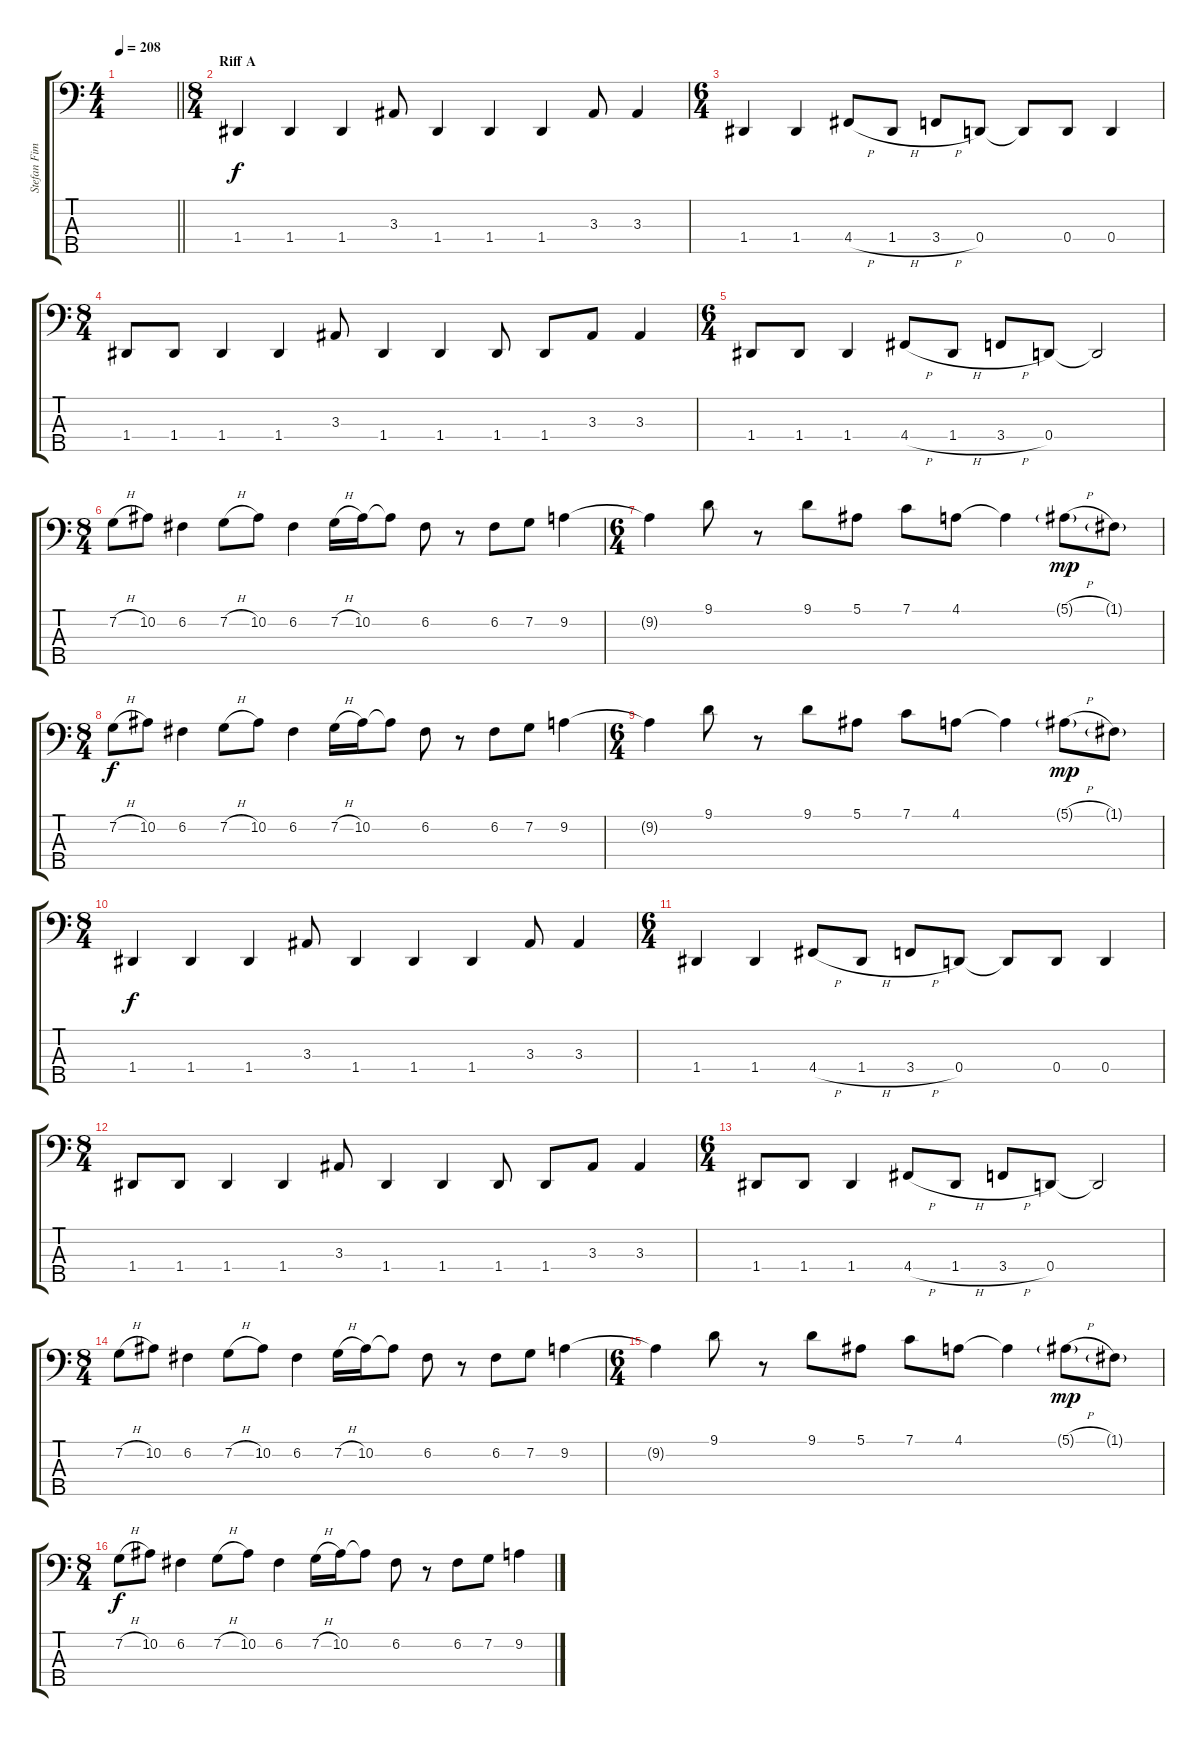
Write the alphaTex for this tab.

\track ("Stefan Fimmers" "Stefan Fim") {instrument electricbassfinger}
\staff {score tabs}
\tuning (F2 C2 G1 D1 A0) {hide}
\ts (4 4)
\tempo 208
\clef f4
\barLineRight lightlight
\ks c
|
\ts (8 4)
\section ("" "Riff A")
1.4.4 1.4.4 1.4.4 3.3.8 1.4.4 1.4.4 1.4.4 3.3.8 3.3.4 |
\ts (6 4)
1.4.4 1.4.4 4.4{h}.8 1.4{h}.8 3.4{h}.8 0.4.8 0.4{t}.8 0.4.8 0.4.4 |
\ts (8 4)
1.4.8 1.4.8 1.4.4 1.4.4 3.3.8 1.4.4 1.4.4 1.4.8 1.4.8 3.3.8 3.3.4 |
\ts (6 4)
1.4.8 1.4.8 1.4.4 4.4{h}.8 1.4{h}.8 3.4{h}.8 0.4.8 0.4{t}.2 |
\ts (8 4)
7.2{h}.8 10.2.8 6.2.4 7.2{h}.8 10.2.8 6.2.4 7.2{h}.16 10.2.16 10.2{t}.8 6.2.8 r.8 6.2.8 7.2.8 9.2.4 |
\ts (6 4)
9.2{t}.4 9.1.8 r.8 9.1.8 5.1.8 7.1.8 4.1.8 4.1{t}.4 5.1{h g}.8{dy mp} 1.1{g}.8 |
\ts (8 4)
7.2{h}.8{dy f} 10.2.8 6.2.4 7.2{h}.8 10.2.8 6.2.4 7.2{h}.16 10.2.16 10.2{t}.8 6.2.8 r.8 6.2.8 7.2.8 9.2.4 |
\ts (6 4)
9.2{t}.4 9.1.8 r.8 9.1.8 5.1.8 7.1.8 4.1.8 4.1{t}.4 5.1{h g}.8{dy mp} 1.1{g}.8 |
\ts (8 4)
1.4.4{dy f} 1.4.4 1.4.4 3.3.8 1.4.4 1.4.4 1.4.4 3.3.8 3.3.4 |
\ts (6 4)
1.4.4 1.4.4 4.4{h}.8 1.4{h}.8 3.4{h}.8 0.4.8 0.4{t}.8 0.4.8 0.4.4 |
\ts (8 4)
1.4.8 1.4.8 1.4.4 1.4.4 3.3.8 1.4.4 1.4.4 1.4.8 1.4.8 3.3.8 3.3.4 |
\ts (6 4)
1.4.8 1.4.8 1.4.4 4.4{h}.8 1.4{h}.8 3.4{h}.8 0.4.8 0.4{t}.2 |
\ts (8 4)
7.2{h}.8 10.2.8 6.2.4 7.2{h}.8 10.2.8 6.2.4 7.2{h}.16 10.2.16 10.2{t}.8 6.2.8 r.8 6.2.8 7.2.8 9.2.4 |
\ts (6 4)
9.2{t}.4 9.1.8 r.8 9.1.8 5.1.8 7.1.8 4.1.8 4.1{t}.4 5.1{h g}.8{dy mp} 1.1{g}.8 |
\ts (8 4)
7.2{h}.8{dy f} 10.2.8 6.2.4 7.2{h}.8 10.2.8 6.2.4 7.2{h}.16 10.2.16 10.2{t}.8 6.2.8 r.8 6.2.8 7.2.8 9.2.4
